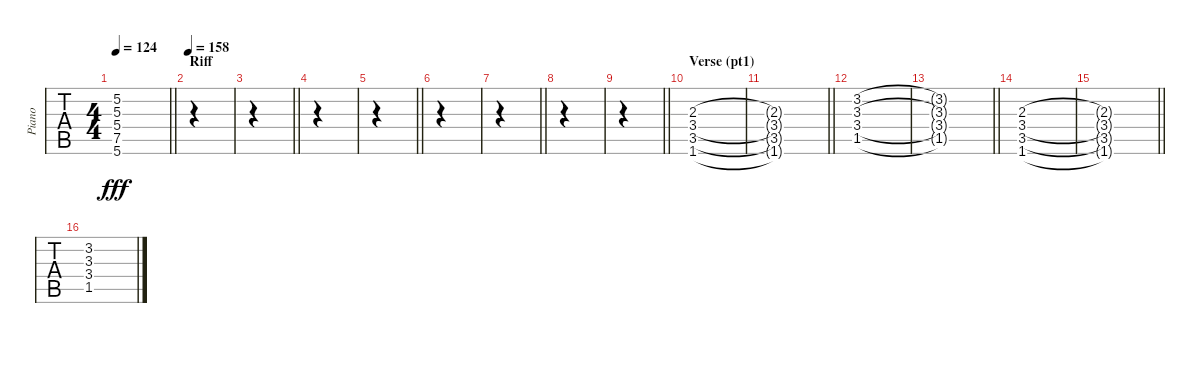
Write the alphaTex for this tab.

\track ("Piano" "Piano") {instrument electricgrandpiano}
\staff {tabs}
\tuning (E4 B3 G3 D3 A2 E2) {hide}
\ts (4 4)
\tempo 124
\clef g2
\barLineRight lightlight
\ks c
(5.2 5.3 5.4 7.5 5.6).1{dy fff} |
\section ("" "Riff")
\tempo 158
|
\barLineRight lightlight
|
|
\barLineRight lightlight
|
|
\barLineRight lightlight
|
|
\barLineRight lightlight
|
\section ("" "Verse (pt1)")
(2.3 3.4 3.5 1.6).1 |
\barLineRight lightlight
(2.3{t} 3.4{t} 3.5{t} 1.6{t}).1 |
(3.2 3.3 3.4 1.5).1 |
\barLineRight lightlight
(3.2{t} 3.3{t} 3.4{t} 1.5{t}).1 |
(2.3 3.4 3.5 1.6).1 |
\barLineRight lightlight
(2.3{t} 3.4{t} 3.5{t} 1.6{t}).1 |
(3.2 3.3 3.4 1.5).1
